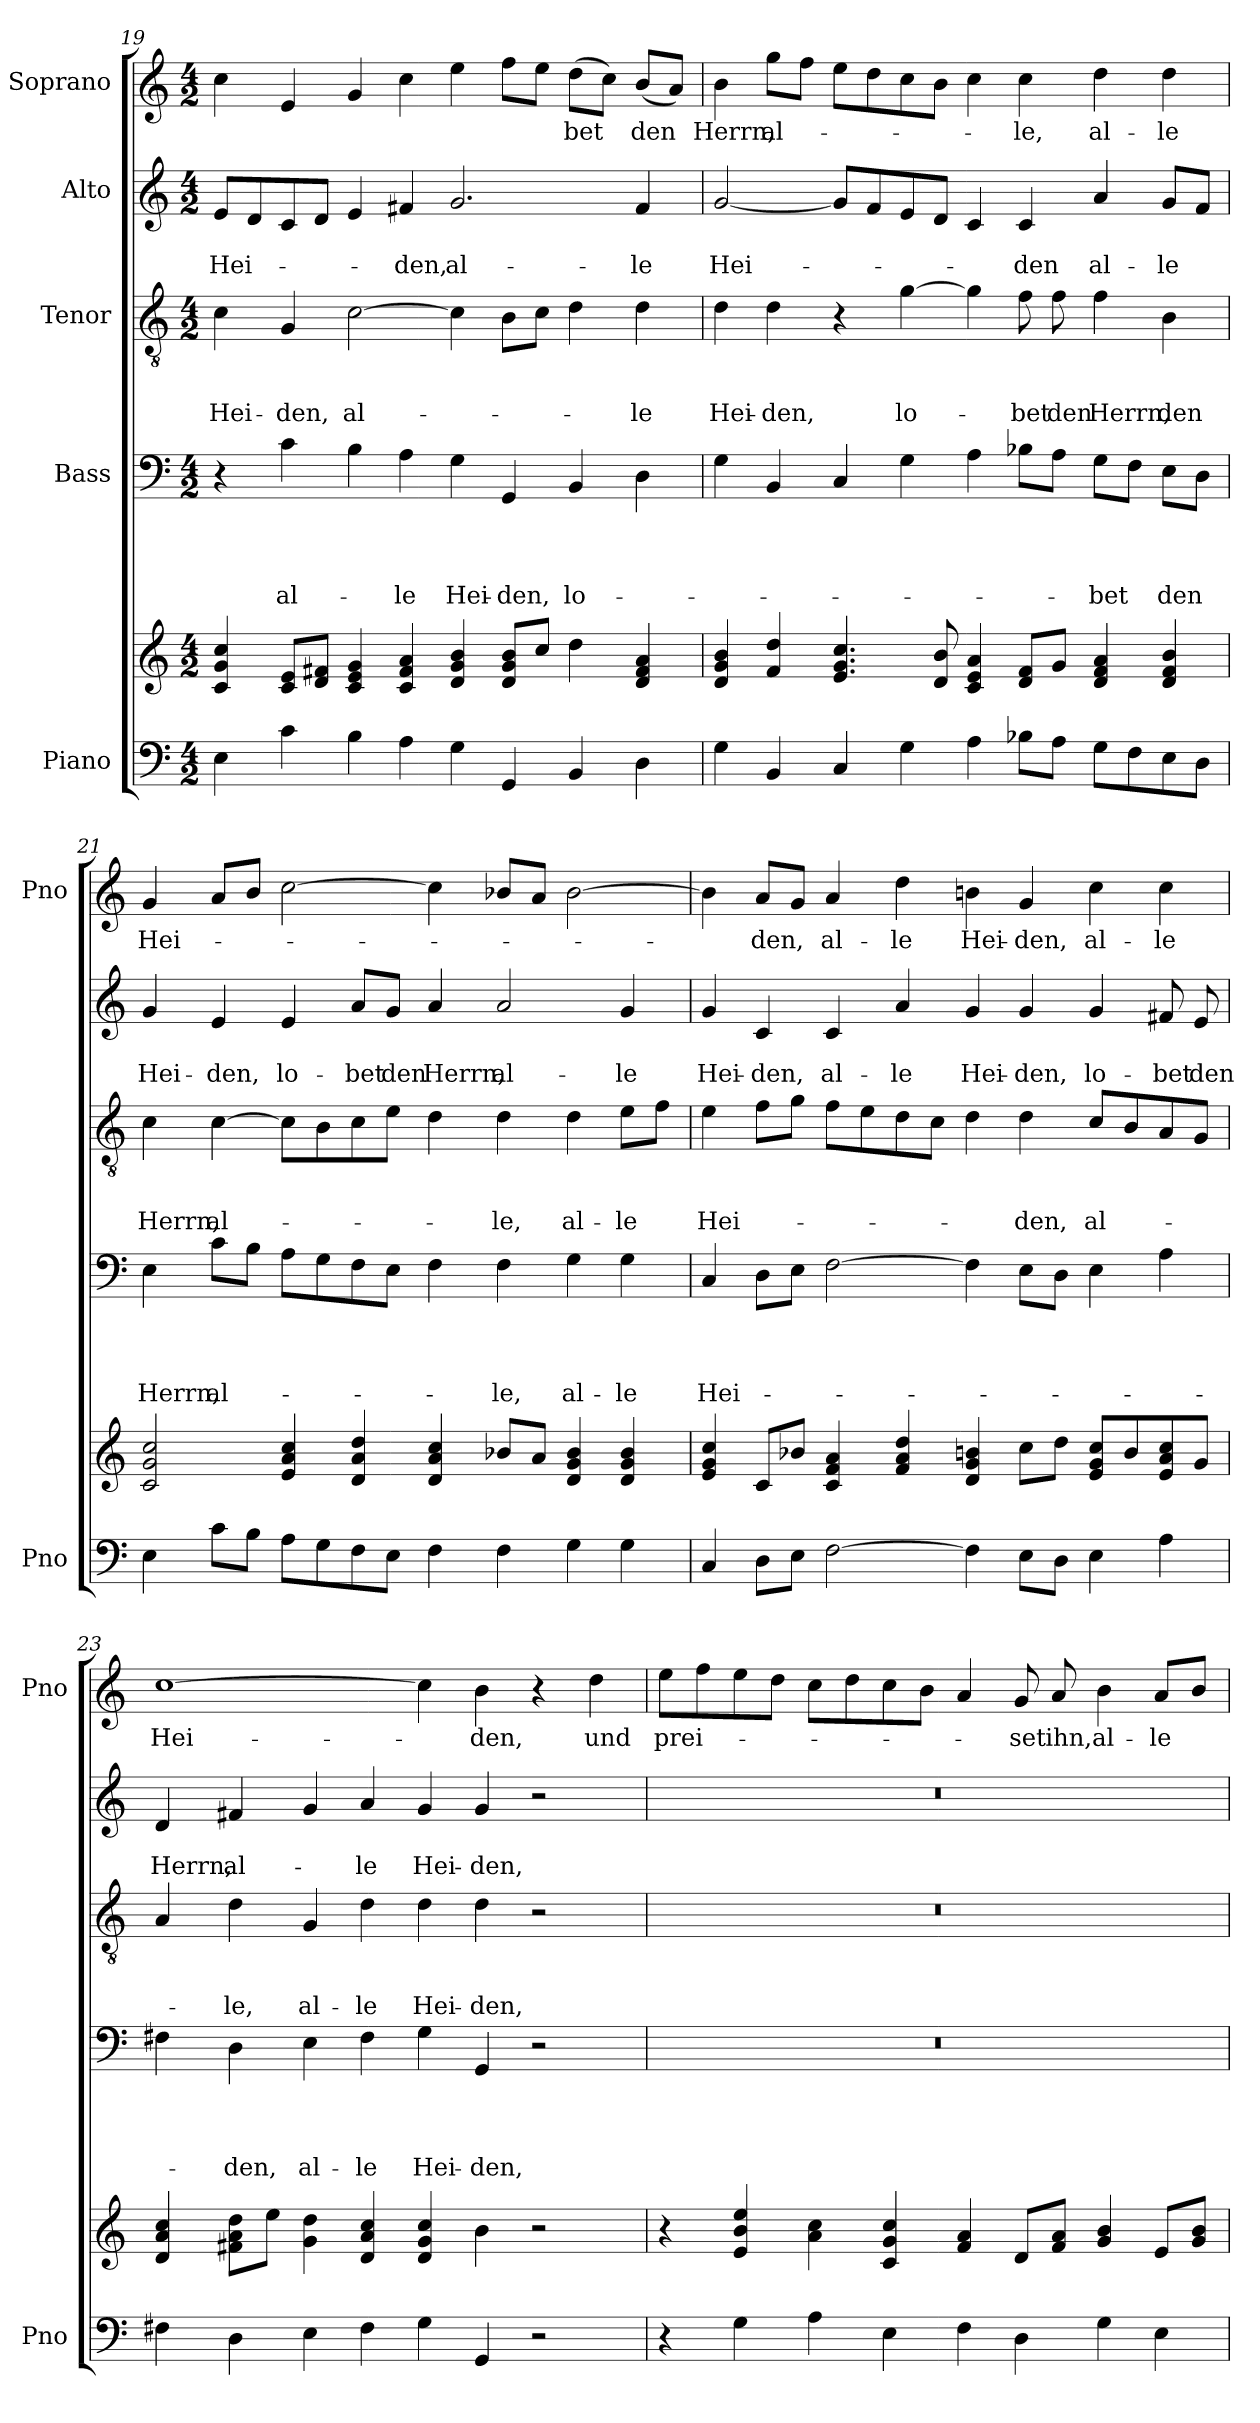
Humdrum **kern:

**kern	**kern	**kern	**text	**text	**text	**text	**kern	**text	**text	**text	**kern	**text	**text	**kern	**text
*part5	*part5	*part4	*part4	*part4	*part4	*part4	*part3	*part3	*part3	*part3	*part2	*part2	*part2	*part1	*part1
*staff6	*staff5	*staff4	*staff4	*staff4	*staff4	*staff4	*staff3	*staff3	*staff3	*staff3	*staff2	*staff2	*staff2	*staff1	*staff1
*I"Piano	*	*I"Bass	*	*	*	*	*I"Tenor	*	*	*	*I"Alto	*	*	*I"Soprano	*
*I'Pno	*	*	*	*	*	*	*	*	*	*	*	*	*	*I'Pno	*
!!LO:PB:g=z
*clefF4	*clefG2	*clefF4	*	*	*	*	*clefGv2	*	*	*	*clefG2	*	*	*clefG2	*
*k[]	*k[]	*k[]	*	*	*	*	*k[]	*	*	*	*k[]	*	*	*k[]	*
*C:	*C:	*C:	*	*	*	*	*C:	*	*	*	*C:	*	*	*C:	*
*M4/2	*M4/2	*M4/2	*	*	*	*	*M4/2	*	*	*	*M4/2	*	*	*M4/2	*
=19	=19	=19	=19	=19	=19	=19	=19	=19	=19	=19	=19	=19	=19	=19	=19
4E\	4c/ 4g/ 4cc/	4r	.	.	.	.	4c\	.	.	Hei-	8e/L	.	Hei-	4cc\	.
.	.	.	.	.	.	.	.	.	.	.	8d/	.	.	.	.
4c\	8c/ 8e/L	4c\	.	.	.	al-	4G/	.	.	-den,	8c/	.	.	4e/	.
.	8d/ 8f#/J	.	.	.	.	.	.	.	.	.	8d/J	.	.	.	.
4B\	4c/ 4e/ 4g/	4B\	.	.	.	.	[2c\	.	.	al-	4e/	.	.	4g/	.
4A\	4c/ 4f#/ 4a/	4A\	.	.	.	-le	.	.	.	.	4f#X/	.	-den,	4cc\	.
4G\	4d/ 4g/ 4b/	4G\	.	.	.	Hei-	4c\]	.	.	.	2.g/	.	al-	4ee\	.
4GG/	8d/ 8g/ 8b/L	4GG/	.	.	.	-den,	8B\L	.	.	.	.	.	.	8ff\L	.
.	8cc/J	.	.	.	.	.	8c\J	.	.	.	.	.	.	8ee\J	.
4BB/	4dd\	4BB/	.	.	.	lo-	4d\	.	.	.	.	.	.	(8dd\L	-bet
.	.	.	.	.	.	.	.	.	.	.	.	.	.	8cc\J)	.
4D\	4d/ 4f#/ 4a/	4D\	.	.	.	.	4d\	.	.	-le	4f#/	.	-le	(8b/L	den
.	.	.	.	.	.	.	.	.	.	.	.	.	.	8a/J)	.
=20	=20	=20	=20	=20	=20	=20	=20	=20	=20	=20	=20	=20	=20	=20	=20
4G\	4d/ 4g/ 4b/	4G\	.	.	.	.	4d\	.	.	Hei-	[2g/	.	Hei-	4b\	Herrn,
4BB/	4f/ 4dd/	4BB/	.	.	.	.	4d\	.	.	-den,	.	.	.	8gg\L	al-
.	.	.	.	.	.	.	.	.	.	.	.	.	.	8ff\J	.
4C/	4.e/ 4.g/ 4.cc/	4C/	.	.	.	.	4r	.	.	.	8g/L]	.	.	8ee\L	.
.	.	.	.	.	.	.	.	.	.	.	8f/	.	.	8dd\	.
4G\	.	4G\	.	.	.	.	[4g\	.	.	lo-	8e/	.	.	8cc\	.
.	8d/ 8b/	.	.	.	.	.	.	.	.	.	8d/J	.	.	8b\J	.
4A\	4c/ 4e/ 4a/	4A\	.	.	.	.	4g\]	.	.	.	4c/	.	.	4cc\	.
8B-\L	8d/ 8f/L	8B-X\L	.	.	.	.	8f\	.	.	-bet	4c/	.	-den	4cc\	-le,
8A\J	8g/J	8A\J	.	.	.	.	8f\	.	.	den	.	.	.	.	.
8G\L	4d/ 4f/ 4a/	8G\L	.	.	.	-bet	4f\	.	.	Herrn,	4a/	.	al-	4dd\	al-
8F\	.	8F\J	.	.	.	.	.	.	.	.	.	.	.	.	.
8E\	4d/ 4f/ 4b/	8E\L	.	.	.	den	4B\	.	.	den	8g/L	.	-le	4dd\	-le
8D\J	.	8D\J	.	.	.	.	.	.	.	.	8f/J	.	.	.	.
=21	=21	=21	=21	=21	=21	=21	=21	=21	=21	=21	=21	=21	=21	=21	=21
4E\	2c/ 2g/ 2cc/	4E\	.	.	.	Herrn,	4c\	.	.	Herrn,	4g/	.	Hei-	4g/	Hei-
8c\L	.	8c\L	.	.	.	al-	[4c\	.	.	al-	4e/	.	-den,	8a/L	.
8B\J	.	8B\J	.	.	.	.	.	.	.	.	.	.	.	8b/J	.
8A\L	4e/ 4a/ 4cc/	8A\L	.	.	.	.	8c\L]	.	.	.	4e/	.	lo-	[2cc\	.
8G\	.	8G\	.	.	.	.	8B\	.	.	.	.	.	.	.	.
8F\	4d/ 4a/ 4dd/	8F\	.	.	.	.	8c\	.	.	.	8a/L	.	-bet	.	.
8E\J	.	8E\J	.	.	.	.	8e\J	.	.	.	8g/J	.	den	.	.
4F\	4d/ 4a/ 4cc/	4F\	.	.	.	.	4d\	.	.	.	4a/	.	Herrn,	4cc\]	.
4F\	8b-/L	4F\	.	.	.	-le,	4d\	.	.	-le,	2a/	.	al-	8b-X/L	.
.	8a/J	.	.	.	.	.	.	.	.	.	.	.	.	8a/J	.
4G\	4d/ 4g/ 4b-/	4G\	.	.	.	al-	4d\	.	.	al-	.	.	.	[2b-\	.
4G\	4d/ 4g/ 4b-/	4G\	.	.	.	-le	8e\L	.	.	-le	4g/	.	-le	.	.
.	.	.	.	.	.	.	8f\J	.	.	.	.	.	.	.	.
!!LO:LB:g=z
=22	=22	=22	=22	=22	=22	=22	=22	=22	=22	=22	=22	=22	=22	=22	=22
4C/	4e/ 4g/ 4cc/	4C/	.	.	.	Hei-	4e\	.	.	Hei-	4g/	.	Hei-	4b-\]	-­
8D\L	8c/L	8D\L	.	.	.	.	8f\L	.	.	.	4c/	.	-den,	8a/L	den,
8E\J	8b-/J	8E\J	.	.	.	.	8g\J	.	.	.	.	.	.	8g/J	.
[2F\	4c/ 4f/ 4a/	[2F\	.	.	.	.	8f\L	.	.	.	4c/	.	al-	4a/	al-
.	.	.	.	.	.	.	8e\	.	.	.	.	.	.	.	.
.	4f/ 4a/ 4dd/	.	.	.	.	.	8d\	.	.	.	4a/	.	-le	4dd\	-le
.	.	.	.	.	.	.	8c\J	.	.	.	.	.	.	.	.
4F\]	4d/ 4g/ 4b/	4F\]	.	.	.	.	4d\	.	.	.	4g/	.	Hei-	4bn\	Hei-
8E\L	8cc\L	8E\L	.	.	.	.	4d\	.	.	-den,	4g/	.	-den,	4g/	-den,
8D\J	8dd\J	8D\J	.	.	.	.	.	.	.	.	.	.	.	.	.
4E\	8e/ 8g/ 8cc/L	4E\	.	.	.	.	8c/L	.	.	al-	4g/	.	lo-	4cc\	al-
.	8b/	.	.	.	.	.	8B/	.	.	.	.	.	.	.	.
4A\	8e/ 8a/ 8cc/	4A\	.	.	.	.	8A/	.	.	.	8f#X/	.	-bet	4cc\	-le
.	8g/J	.	.	.	.	.	8G/J	.	.	.	8e/	.	den	.	.
=23	=23	=23	=23	=23	=23	=23	=23	=23	=23	=23	=23	=23	=23	=23	=23
4F#\	4d/ 4a/ 4cc/	4F#X\	.	.	.	.	4A/	.	.	.	4d/	.	Herrn,	[1cc	Hei-
4D\	8f#\ 8a\ 8dd\L	4D\	.	.	.	-den,	4d\	.	.	-le,	4f#X/	.	al-	.	.
.	8ee\J	.	.	.	.	.	.	.	.	.	.	.	.	.	.
4E\	4g\ 4dd\	4E\	.	.	.	al-	4G/	.	.	al-	4g/	.	.	.	.
4F#\	4d/ 4a/ 4cc/	4F#\	.	.	.	-le	4d\	.	.	-le	4a/	.	-le	.	.
4G\	4d/ 4g/ 4cc/	4G\	.	.	.	Hei-	4d\	.	.	Hei-	4g/	.	Hei-	4cc\]	.
4GG/	4b\	4GG/	.	.	.	-den,	4d\	.	.	-den,	4g/	.	-den,	4b\	-den,
2r	2r	2r	.	.	.	.	2r	.	.	.	2r	.	.	4r	.
.	.	.	.	.	.	.	.	.	.	.	.	.	.	4dd\	und
=24	=24	=24	=24	=24	=24	=24	=24	=24	=24	=24	=24	=24	=24	=24	=24
4r	4r	0r	.	.	.	.	0r	.	.	.	0r	.	.	8ee\L	prei-
.	.	.	.	.	.	.	.	.	.	.	.	.	.	8ff\	.
4G\	4e/ 4b/ 4ee/	.	.	.	.	.	.	.	.	.	.	.	.	8ee\	.
.	.	.	.	.	.	.	.	.	.	.	.	.	.	8dd\J	.
4A\	4a\ 4cc\	.	.	.	.	.	.	.	.	.	.	.	.	8cc\L	.
.	.	.	.	.	.	.	.	.	.	.	.	.	.	8dd\	.
4E\	4c/ 4g/ 4cc/	.	.	.	.	.	.	.	.	.	.	.	.	8cc\	.
.	.	.	.	.	.	.	.	.	.	.	.	.	.	8b\J	.
4F\	4f/ 4a/	.	.	.	.	.	.	.	.	.	.	.	.	4a/	.
4D\	8d/L	.	.	.	.	.	.	.	.	.	.	.	.	8g/	-set
.	8f/ 8a/J	.	.	.	.	.	.	.	.	.	.	.	.	8a/	ihn,
4G\	4g/ 4b/	.	.	.	.	.	.	.	.	.	.	.	.	4b\	al-
4E\	8e/L	.	.	.	.	.	.	.	.	.	.	.	.	8a/L	-le
.	8g/ 8b/J	.	.	.	.	.	.	.	.	.	.	.	.	8b/J	.
=	=	=	=	=	=	=	=	=	=	=	=	=	=	=	=
*-	*-	*-	*-	*-	*-	*-	*-	*-	*-	*-	*-	*-	*-	*-	*-
